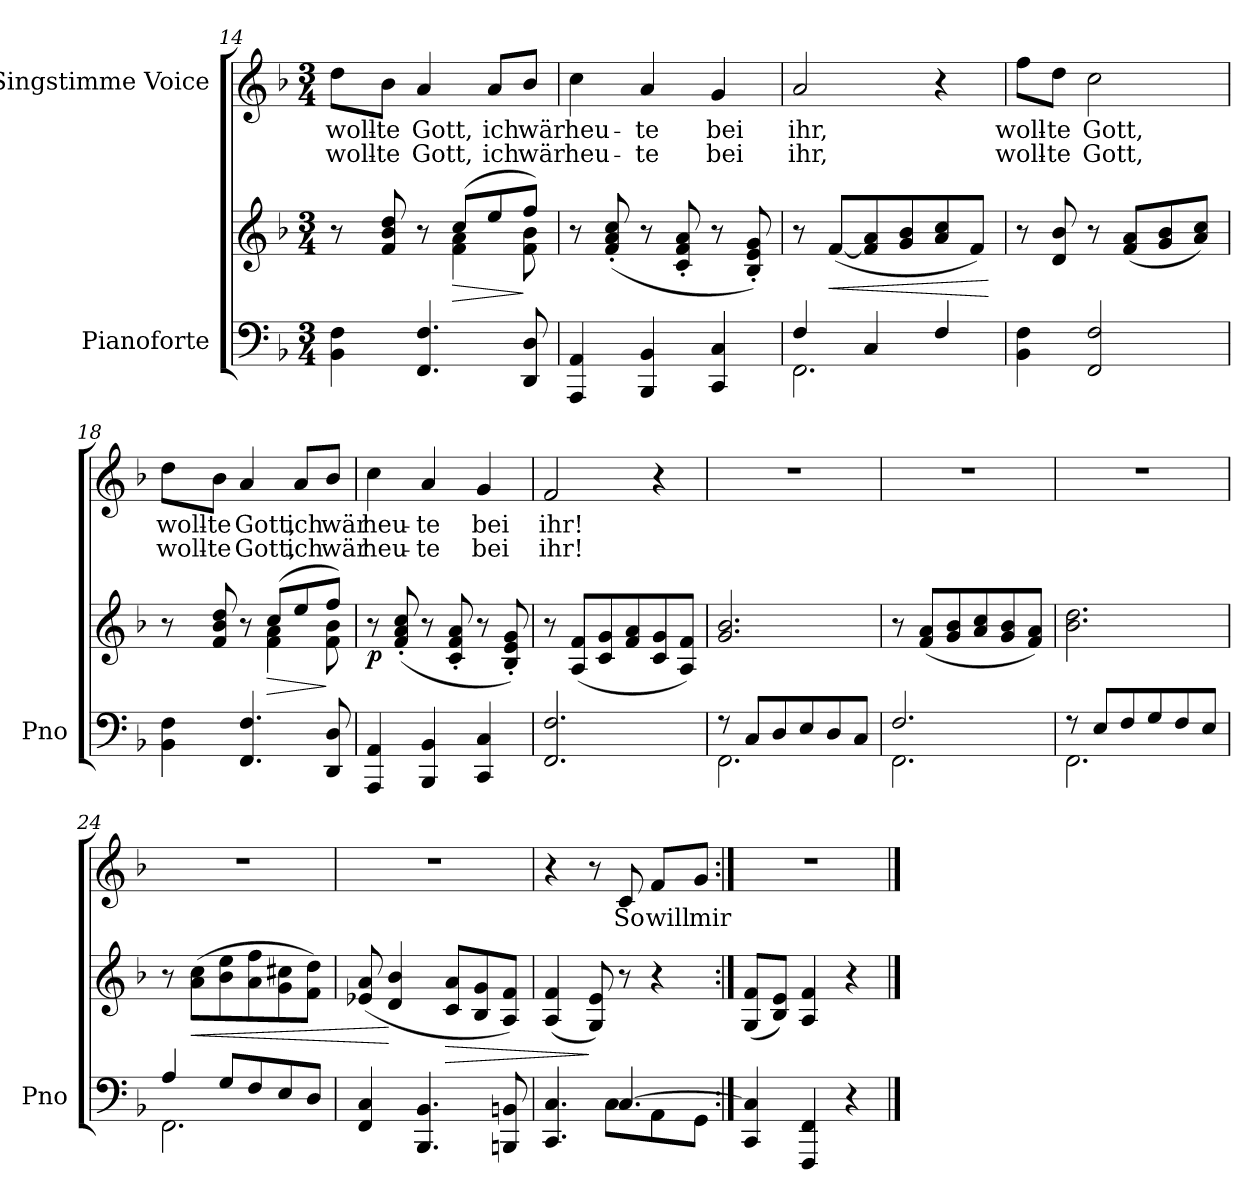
**kern	**kern	**dynam	**kern	**text	**text
*part2	*part2	*part2	*part1	*part1	*part1
*staff3	*staff2	*staff2/3	*staff1	*staff1	*staff1
*I"Pianoforte	*	*	*I"Singstimme Voice	*	*
*I'Pno	*	*	*	*	*
*clefF4	*clefG2	*	*clefG2	*	*
*k[b-]	*k[b-]	*	*k[b-]	*	*
*M3/4	*M3/4	*	*M3/4	*	*
=14	=14	=14	=14	=14	=14
*	*^	*	*	*	*
!	!	!	!	!	!LO:LY:b	!LO:LY:b
4BB-\ 4F\	8r	4.ryy	.	8dd\L	woll-	woll-
!	!	!	!	!	!LO:LY:b	!LO:LY:b
.	8f/ 8b-/ 8dd/	.	.	8b-\J	-te	-te
!	!	!	!	!	!LO:LY:b	!LO:LY:b
4.FF/ 4.F/	8r	.	.	4a/	Gott,	Gott,
!	!	!	!LO:HP:b	!	!	!
.	(8cc/L	4f\ 4a\	>	.	.	.
!	!	!	!	!	!LO:LY:b	!LO:LY:b
.	8ee/	.	.	8a/L	ich	ich
!	!	!	!	!	!LO:LY:b	!LO:LY:b
8DD/ 8D/	8ff/J)	8f\ 8b-\	]	8b-/J	wär	wär
!!LO:LB:g=z
=15	=15	=15	=15	=15	=15	=15
!	!	!	!	!	!LO:LY:b	!LO:LY:b
*	*v	*v	*	*	*	*
4AAA/ 4AA/	8r	.	4cc\	heu-	heu-
.	(8f/' 8a/' 8cc/'	.	.	.	.
!	!	!	!	!LO:LY:b	!LO:LY:b
4BBB-/ 4BB-/	8r	.	4a/	-te	-te
.	8c/' 8f/' 8a/'	.	.	.	.
!	!	!	!	!LO:LY:b	!LO:LY:b
4CC/ 4C/	8r	.	4g/	bei	bei
.	8B-/' 8e/' 8g/')	.	.	.	.
=16	=16	=16	=16	=16	=16
*^	*	*	*	*	*
!	!	!	!	!	!LO:LY:b	!LO:LY:b
4F/	2.FF\	8r	.	2a/	ihr,	ihr,
!	!	!	!LO:HP:b	!	!	!
.	.	(>[8f/L	<	.	.	.
4C/	.	8f/] 8a/	.	.	.	.
.	.	8g/ 8b-/	.	.	.	.
4F/	.	8a/ 8cc/	.	4r	.	.
.	.	8f/J)	.	.	.	.
*v	*v	*	*	*	*	*
.	.	[	.	.	.
=17	=17	=17	=17	=17	=17
!	!	!	!	!LO:LY:b	!LO:LY:b
4BB-\ 4F\	8r	.	8ff\L	woll-	woll-
!	!	!	!	!LO:LY:b	!LO:LY:b
.	8d/ 8b-/	.	8dd\J	-te	-te
!	!	!	!	!LO:LY:b	!LO:LY:b
2FF/ 2F/	8r	.	2cc\	Gott,	Gott,
.	(8f/ 8a/L	.	.	.	.
.	8g/ 8b-/	.	.	.	.
.	8a/ 8cc/J)	.	.	.	.
=18	=18	=18	=18	=18	=18
*	*^	*	*	*	*
!	!	!	!	!	!LO:LY:b	!LO:LY:b
4BB-\ 4F\	8r	4.ryy	.	8dd\L	woll-	woll-
!	!	!	!	!	!LO:LY:b	!LO:LY:b
.	8f/ 8b-/ 8dd/	.	.	8b-\J	-te	-te
!	!	!	!	!	!LO:LY:b	!LO:LY:b
4.FF/ 4.F/	8r	.	.	4a/	Gott,	Gott,
!	!	!	!LO:HP:b	!	!	!
.	(8cc/L	4f\ 4a\	>	.	.	.
!	!	!	!	!	!LO:LY:b	!LO:LY:b
.	8ee/	.	.	8a/L	ich	ich
!	!	!	!	!	!LO:LY:b	!LO:LY:b
8DD/ 8D/	8ff/J)	8f\ 8b-\	]	8b-/J	wär	wär
!!LO:LB:g=z
=19	=19	=19	=19	=19	=19	=19
!	!	!	!LO:DY:b	!	!LO:LY:b	!LO:LY:b
*	*v	*v	*	*	*	*
4AAA/ 4AA/	8r	p	4cc\	heu-	heu-
.	(8f/' 8a/' 8cc/'	.	.	.	.
!	!	!	!	!LO:LY:b	!LO:LY:b
4BBB-/ 4BB-/	8r	.	4a/	-te	-te
.	8c/' 8f/' 8a/'	.	.	.	.
!	!	!	!	!LO:LY:b	!LO:LY:b
4CC/ 4C/	8r	.	4g/	bei	bei
.	8B-/' 8e/' 8g/')	.	.	.	.
=20	=20	=20	=20	=20	=20
!	!	!	!	!LO:LY:b	!LO:LY:b
2.FF/ 2.F/	8r	.	2f/	ihr!	ihr!
.	(8A/ 8f/L	.	.	.	.
.	8c/ 8g/	.	.	.	.
.	8f/ 8a/	.	.	.	.
.	8c/ 8g/	.	4r	.	.
.	8A/ 8f/J)	.	.	.	.
=21	=21	=21	=21	=21	=21
*^	*	*	*	*	*
8r	2.FF\	2.g/ 2.b-/	.	2.r	.	.
8C/L	.	.	.	.	.	.
8D/	.	.	.	.	.	.
8E/	.	.	.	.	.	.
8D/	.	.	.	.	.	.
8C/J	.	.	.	.	.	.
=22	=22	=22	=22	=22	=22	=22
2.F/	2.FF\	8r	.	2.r	.	.
.	.	(8f/ 8a/L	.	.	.	.
.	.	8g/ 8b-/	.	.	.	.
.	.	8a/ 8cc/	.	.	.	.
.	.	8g/ 8b-/	.	.	.	.
.	.	8f/ 8a/J)	.	.	.	.
!!LO:LB:g=z
=23	=23	=23	=23	=23	=23	=23
8r	2.FF\	2.b-\ 2.dd\	.	2.r	.	.
8E/L	.	.	.	.	.	.
8F/	.	.	.	.	.	.
8G/	.	.	.	.	.	.
8F/	.	.	.	.	.	.
8E/J	.	.	.	.	.	.
=24	=24	=24	=24	=24	=24	=24
4A/	2.FF\	8r	.	2.r	.	.
!	!	!	!LO:HP:b	!	!	!
.	.	(8a\ 8cc\L	<	.	.	.
8G/L	.	8b-\ 8ee\	.	.	.	.
8F/	.	8a\ 8ff\	.	.	.	.
8E/	.	8g\ 8cc#X\	.	.	.	.
8D/J	.	8f\ 8dd\J)	.	.	.	.
*v	*v	*	*	*	*	*
=25	=25	=25	=25	=25	=25
4FF/ 4C/	(8e-X/ 8a/	.	2.r	.	.
.	4d/ 4b-/	[	.	.	.
4.BBB-/ 4.BB-/	.	.	.	.	.
!	!	!LO:HP:b	!	!	!
.	8c/ 8a/L	>	.	.	.
.	8B-/ 8g/	.	.	.	.
8BBBn/ 8BBn/	8A/ 8f/J)	.	.	.	.
=26	=26	=26	=26	=26	=26
*^	*	*	*	*	*
4.CC/ 4.C/	4.ryy	(4A/ 4f/	.	4r	.	.
.	.	8G/ 8e/)	]	8r	.	.
!	!LO:N:head=solid	!	!	!	!LO:LY:b	!
[4.C/	8C\L	8r	.	8c/	So	.
!	!	!	!	!	!LO:LY:b	!
.	8AA\	4r	.	8f/L	will	.
!	!	!	!	!	!LO:LY:b	!
.	8GG\J	.	.	8g/J	mir	.
*v	*v	*	*	*	*	*
=27:|!	=27:|!	=27:|!	=27:|!	=27:|!	=27:|!
4CC/ 4C/]	(>8G/ 8f/L	.	2.r	.	.
.	8B-/ 8e/J)	.	.	.	.
4FFF/ 4FF/	4A/ 4f/	.	.	.	.
4r	4r	.	.	.	.
==	==	==	==	==	==
*-	*-	*-	*-	*-	*-
